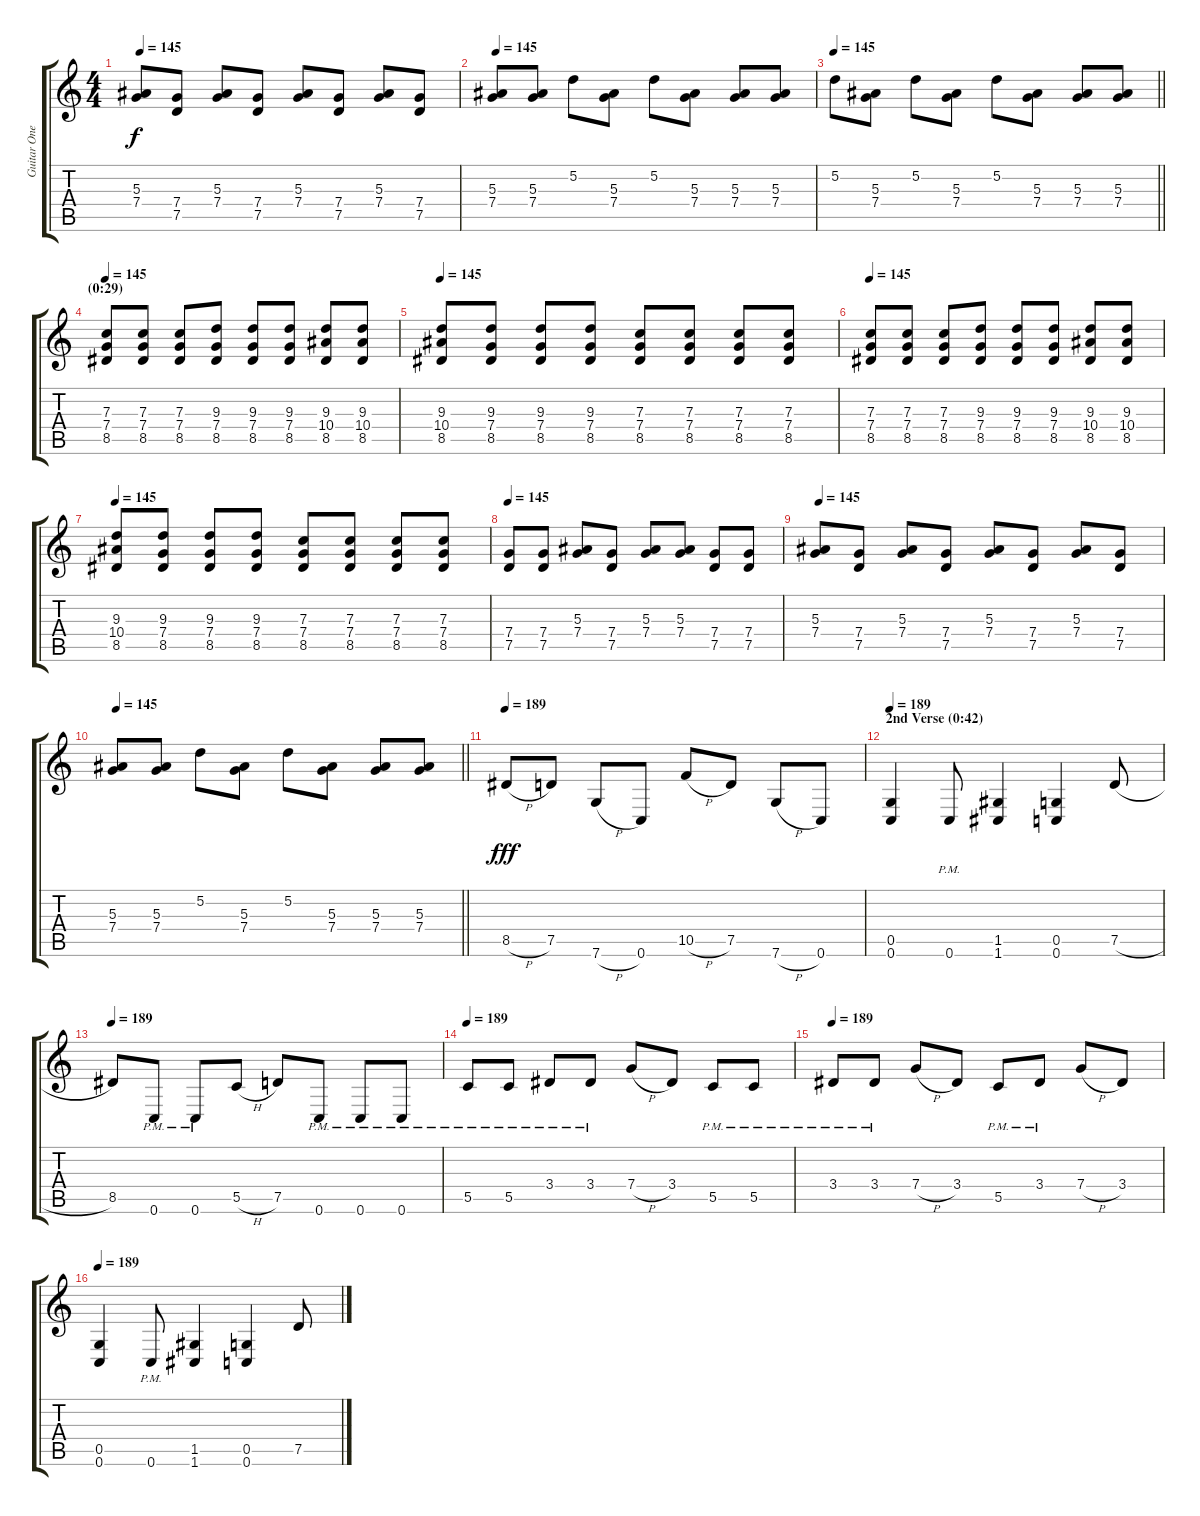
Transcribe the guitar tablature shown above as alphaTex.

\track ("Guitar One" "Guitar One") {instrument distortionguitar}
\staff {score tabs}
\tuning (D4 A3 F3 C3 G2 C2) {hide}
\ts (4 4)
\tempo 145
\clef g2
\ks c
(5.3 7.4).8{dy f balance 8} (7.4 7.5).8 (5.3 7.4).8 (7.4 7.5).8 (5.3 7.4).8 (7.4 7.5).8 (5.3 7.4).8 (7.4 7.5).8 |
\tempo 145
(5.3 7.4).8{balance 8} (5.3 7.4).8 5.2.8 (5.3 7.4).8 5.2.8 (5.3 7.4).8 (5.3 7.4).8 (5.3 7.4).8 |
\tempo 145
\barLineRight lightlight
5.2.8{balance 8} (5.3 7.4).8 5.2.8 (5.3 7.4).8 5.2.8 (5.3 7.4).8 (5.3 7.4).8 (5.3 7.4).8 |
\section ("" "(0:29)")
\tempo 145
(7.3 7.4 8.5).8{balance 8} (7.3 7.4 8.5).8 (7.3 7.4 8.5).8 (9.3 7.4 8.5).8 (9.3 7.4 8.5).8 (9.3 7.4 8.5).8 (9.3 10.4 8.5).8 (9.3 10.4 8.5).8 |
\tempo 145
(9.3 10.4 8.5).8{balance 8} (9.3 7.4 8.5).8 (9.3 7.4 8.5).8 (9.3 7.4 8.5).8 (7.3 7.4 8.5).8 (7.3 7.4 8.5).8 (7.3 7.4 8.5).8 (7.3 7.4 8.5).8 |
\tempo 145
(7.3 7.4 8.5).8{balance 8} (7.3 7.4 8.5).8 (7.3 7.4 8.5).8 (9.3 7.4 8.5).8 (9.3 7.4 8.5).8 (9.3 7.4 8.5).8 (9.3 10.4 8.5).8 (9.3 10.4 8.5).8 |
\tempo 145
(9.3 10.4 8.5).8{balance 8} (9.3 7.4 8.5).8 (9.3 7.4 8.5).8 (9.3 7.4 8.5).8 (7.3 7.4 8.5).8 (7.3 7.4 8.5).8 (7.3 7.4 8.5).8 (7.3 7.4 8.5).8 |
\tempo 145
(7.4 7.5).8{balance 8} (7.4 7.5).8 (5.3 7.4).8 (7.4 7.5).8 (5.3 7.4).8 (5.3 7.4).8 (7.4 7.5).8 (7.4 7.5).8 |
\tempo 145
(5.3 7.4).8{balance 8} (7.4 7.5).8 (5.3 7.4).8 (7.4 7.5).8 (5.3 7.4).8 (7.4 7.5).8 (5.3 7.4).8 (7.4 7.5).8 |
\tempo 145
\barLineRight lightlight
(5.3 7.4).8{balance 8} (5.3 7.4).8 5.2.8 (5.3 7.4).8 5.2.8 (5.3 7.4).8 (5.3 7.4).8 (5.3 7.4).8 |
\tempo 189
8.5{h}.8{dy fff balance 0} 7.5.8 7.6{h}.8 0.6.8 10.5{h}.8 7.5.8 7.6{h}.8 0.6.8 |
\section ("" "2nd Verse (0:42)")
\tempo 189
(0.5 0.6).4 0.6{pm}.8 (1.5 1.6).4 (0.5 0.6).4 7.5{h}.8 |
\tempo 189
8.5.8 0.6{pm}.8 0.6{pm}.8 5.5{h}.8 7.5.8 0.6{pm}.8 0.6{pm}.8 0.6{pm}.8 |
\tempo 189
5.5{pm}.8 5.5{pm}.8 3.4{pm}.8 3.4{pm}.8 7.4{h}.8 3.4.8 5.5{pm}.8 5.5{pm}.8 |
\tempo 189
3.4{pm}.8 3.4{pm}.8 7.4{h}.8 3.4.8 5.5{pm}.8 3.4{pm}.8 7.4{h}.8 3.4.8 |
\tempo 189
(0.5 0.6).4 0.6{pm}.8 (1.5 1.6).4 (0.5 0.6).4 7.5{h}.8
